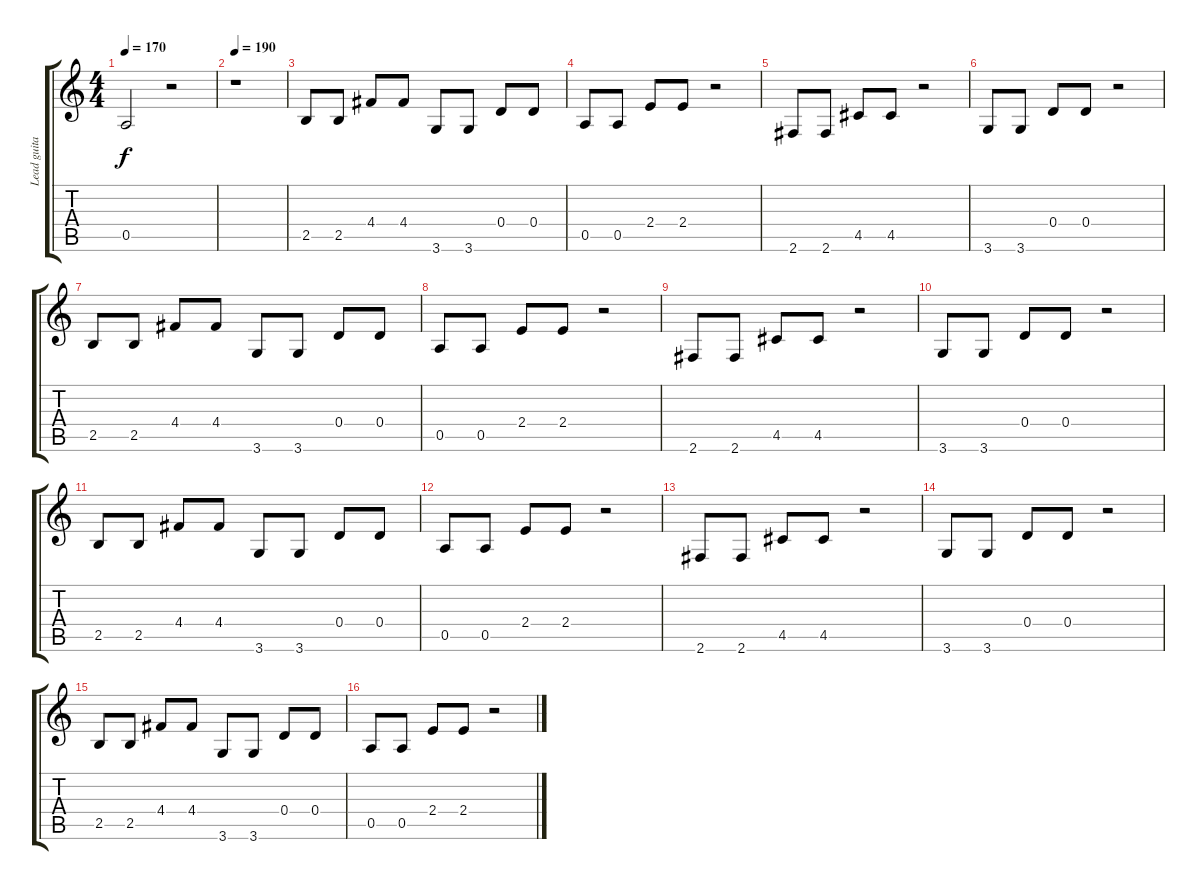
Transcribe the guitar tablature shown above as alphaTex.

\track ("Lead guitar" "Lead guita") {instrument distortionguitar}
\staff {score tabs}
\tuning (E4 B3 G3 D3 A2 E2) {hide}
\ts (4 4)
\tempo 170
\clef g2
\ks c
0.5.2{dy f} r.2 |
\tempo 190
r.1 |
2.5.8 2.5.8 4.4.8 4.4.8 3.6.8 3.6.8 0.4.8 0.4.8 |
0.5.8 0.5.8 2.4.8 2.4.8 r.2 |
2.6.8 2.6.8 4.5.8 4.5.8 r.2 |
3.6.8 3.6.8 0.4.8 0.4.8 r.2 |
2.5.8 2.5.8 4.4.8 4.4.8 3.6.8 3.6.8 0.4.8 0.4.8 |
0.5.8 0.5.8 2.4.8 2.4.8 r.2 |
2.6.8 2.6.8 4.5.8 4.5.8 r.2 |
3.6.8 3.6.8 0.4.8 0.4.8 r.2 |
2.5.8 2.5.8 4.4.8 4.4.8 3.6.8 3.6.8 0.4.8 0.4.8 |
0.5.8 0.5.8 2.4.8 2.4.8 r.2 |
2.6.8 2.6.8 4.5.8 4.5.8 r.2 |
3.6.8 3.6.8 0.4.8 0.4.8 r.2 |
2.5.8 2.5.8 4.4.8 4.4.8 3.6.8 3.6.8 0.4.8 0.4.8 |
0.5.8 0.5.8 2.4.8 2.4.8 r.2
